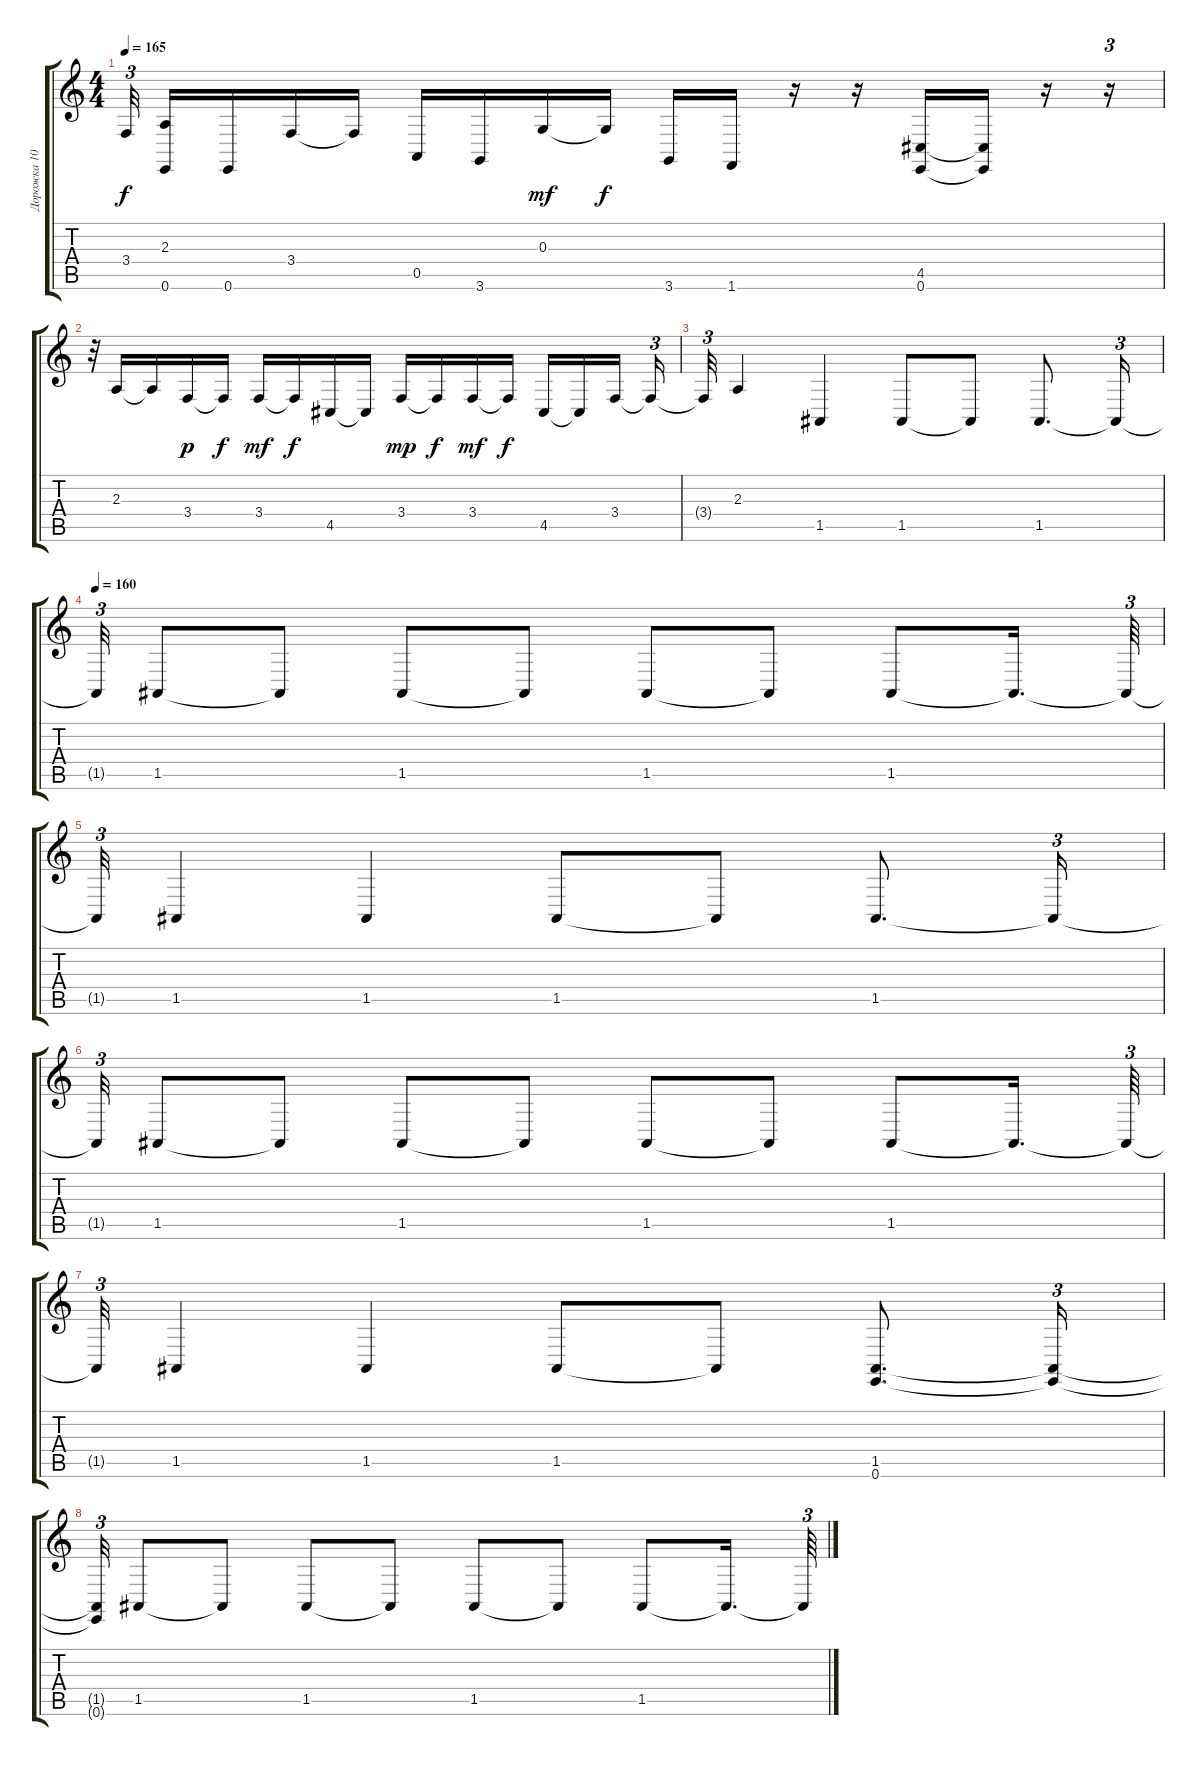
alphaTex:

\track ("Дорожка 10" "Дорожка 10") {instrument brightacousticpiano}
\staff {score tabs}
\tuning (E4 B3 G3 D3 A2 E2) {hide}
\ts (4 4)
\tempo 165
\clef g2
\ks c
3.4{t}.32{tu (3 2) dy f beam splitsecondary} (2.3 0.6).16 0.6.16 3.4.16 3.4{t}.16 0.5.16 3.6.16 0.3.16{dy mf} 0.3{t}.16{dy f} 3.6.16 1.6.16 r.16 r.16 (4.5 0.6).16 (4.5{t} 0.6{t}).16 r.16 r.16{tu (3 2)} |
r.32{tu (3 2)} 2.3.16 2.3{t}.16 3.4.16{dy p} 3.4{t}.16{dy f} 3.4.16{dy mf} 3.4{t}.16{dy f} 4.5.16 4.5{t}.16 3.4.16{dy mp} 3.4{t}.16{dy f} 3.4.16{dy mf} 3.4{t}.16{dy f} 4.5.16 4.5{t}.16 3.4.16{beam splitsecondary} 3.4{t}.16{tu (3 2)} |
3.4{t}.32{tu (3 2)} 2.3.4 1.5.4 1.5.8 1.5{t}.8 1.5.8{d} 1.5{t}.16{tu (3 2)} |
\tempo 160
1.5{t}.32{tu (3 2)} 1.5.8 1.5{t}.8 1.5.8 1.5{t}.8 1.5.8 1.5{t}.8 1.5.8 1.5{t}.16{d} 1.5{t}.64{tu (3 2)} |
1.5{t}.32{tu (3 2)} 1.5.4 1.5.4 1.5.8 1.5{t}.8 1.5.8{d} 1.5{t}.16{tu (3 2)} |
1.5{t}.32{tu (3 2)} 1.5.8 1.5{t}.8 1.5.8 1.5{t}.8 1.5.8 1.5{t}.8 1.5.8 1.5{t}.16{d} 1.5{t}.64{tu (3 2)} |
1.5{t}.32{tu (3 2)} 1.5.4 1.5.4 1.5.8 1.5{t}.8 (1.5 0.6).8{d} (1.5{t} 0.6{t}).16{tu (3 2)} |
(1.5{t} 0.6{t}).32{tu (3 2)} 1.5.8 1.5{t}.8 1.5.8 1.5{t}.8 1.5.8 1.5{t}.8 1.5.8 1.5{t}.16{d} 1.5{t}.64{tu (3 2)}
